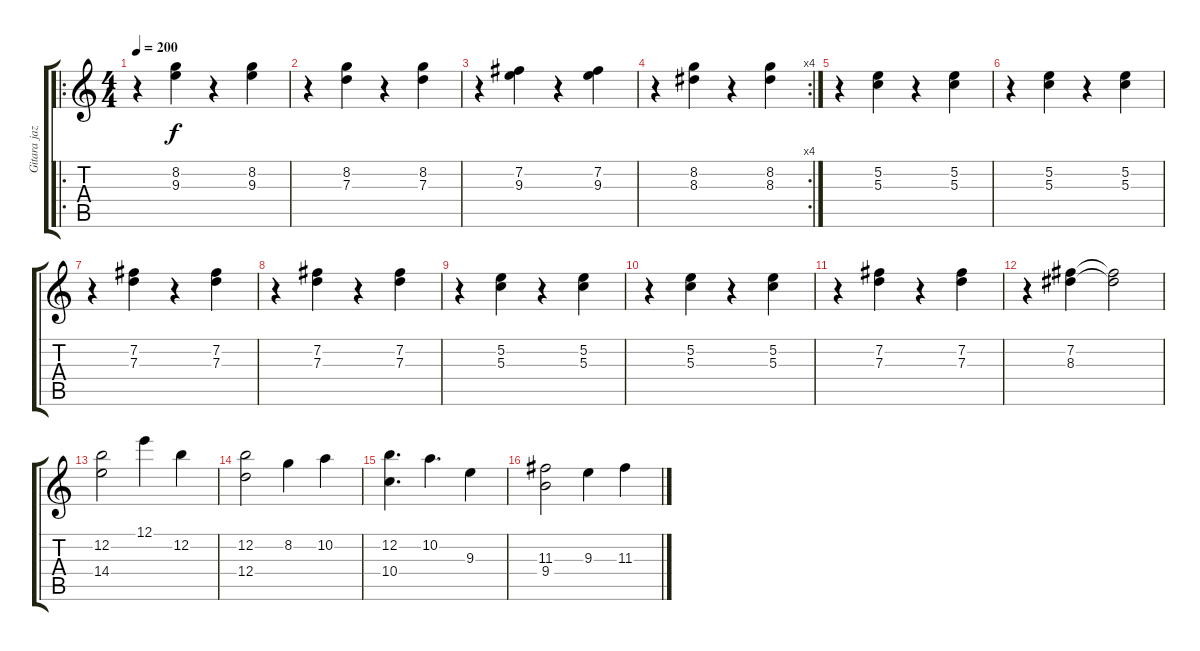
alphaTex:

\track ("Gitara jazzowa - J. Treliński" "Gitara jaz") {instrument electricguitarjazz}
\staff {score tabs}
\tuning (E4 B3 G3 D3 A2 E2) {hide}
\ro
\ts (4 4)
\tempo 200
\clef g2
\ks c
r.4{dy f} (8.2 9.3).4 r.4 (8.2 9.3).4 |
r.4 (8.2 7.3).4 r.4 (8.2 7.3).4 |
r.4 (7.2 9.3).4 r.4 (7.2 9.3).4 |
\rc 4
r.4 (8.2 8.3).4 r.4 (8.2 8.3).4 |
r.4 (5.2 5.3).4 r.4 (5.2 5.3).4 |
r.4 (5.2 5.3).4 r.4 (5.2 5.3).4 |
r.4 (7.2 7.3).4 r.4 (7.2 7.3).4 |
r.4 (7.2 7.3).4 r.4 (7.2 7.3).4 |
r.4 (5.2 5.3).4 r.4 (5.2 5.3).4 |
r.4 (5.2 5.3).4 r.4 (5.2 5.3).4 |
r.4 (7.2 7.3).4 r.4 (7.2 7.3).4 |
r.4 (7.2 8.3).4 (7.2{t} 8.3{t}).2 |
(12.2 14.4).2 12.1.4 12.2.4 |
(12.2 12.4).2 8.2.4 10.2.4 |
(12.2 10.4).4{d} 10.2.4{d} 9.3.4 |
(11.3 9.4).2 9.3.4 11.3.4
